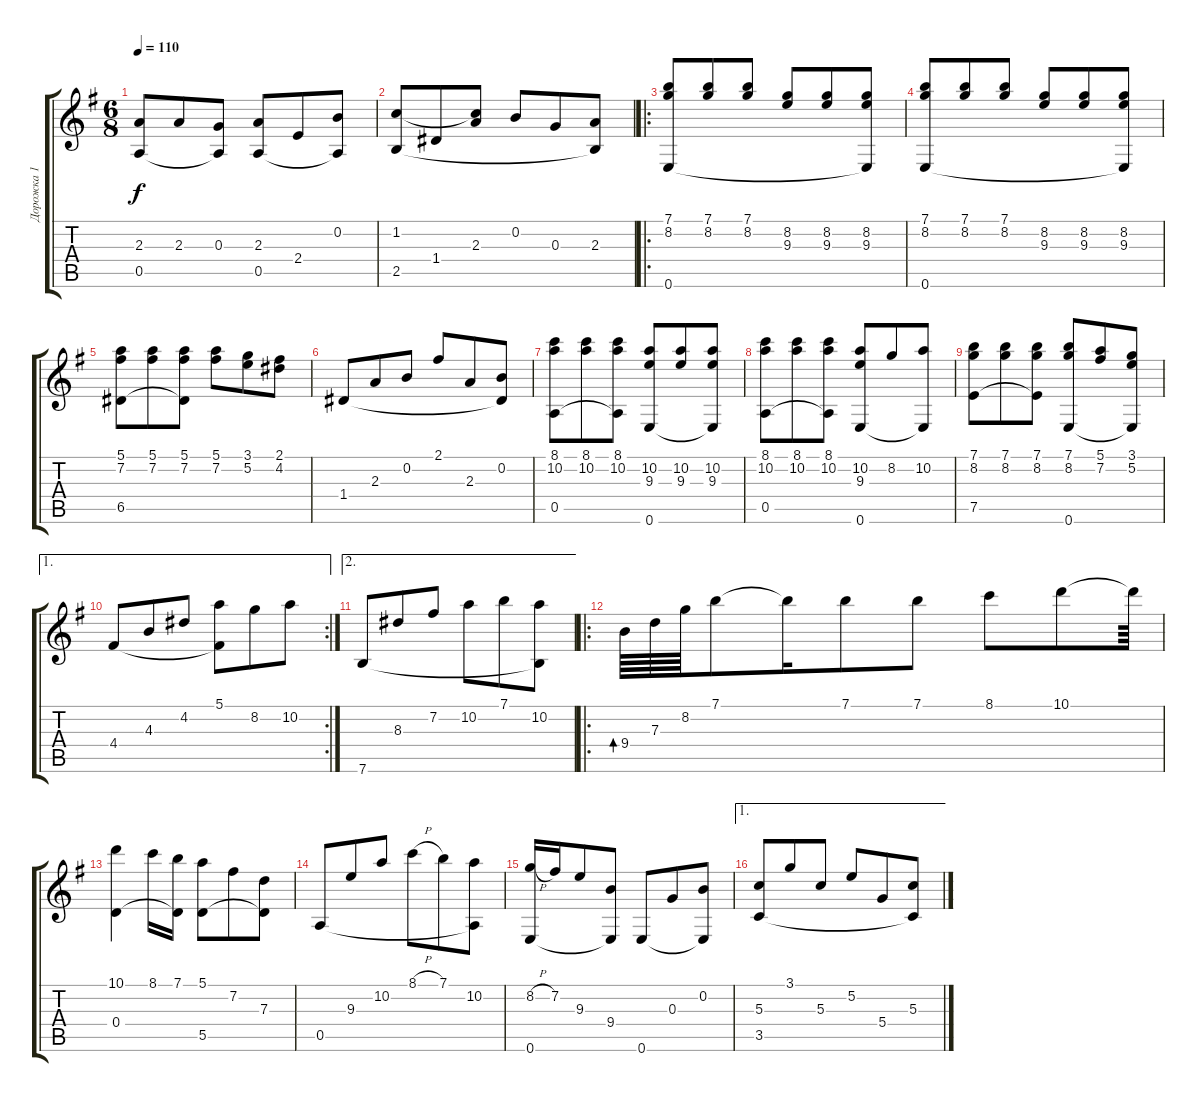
\track ("Дорожка 1" "Дорожка 1") {instrument acousticguitarnylon}
\staff {score tabs}
\tuning (E4 B3 G3 D3 A2 E2) {hide}
\ts (6 8)
\tempo 110
\clef g2
\ks eminor
(2.3 0.5).8{dy f} 2.3.8 (0.3 0.5{t}).8 (2.3 0.5).8 2.4.8 (0.2 0.5{t}).8 |
(1.2 2.5).8 1.4.8 (1.2{t} 2.3).8 0.2.8 0.3.8 (2.3 2.5{t}).8 |
\ro
(7.1 8.2 0.6).8 (7.1 8.2).8 (7.1 8.2).8 (8.2 9.3).8 (8.2 9.3).8 (8.2 9.3 0.6{t}).8 |
(7.1 8.2 0.6).8 (7.1 8.2).8 (7.1 8.2).8 (8.2 9.3).8 (8.2 9.3).8 (8.2 9.3 0.6{t}).8 |
(5.1 7.2 6.5).8 (5.1 7.2).8 (5.1 7.2 6.5{t}).8 (5.1 7.2).8 (3.1 5.2).8 (2.1 4.2).8 |
1.4.8 2.3.8 0.2.8 2.1.8 2.3.8 (0.2 1.4{t}).8 |
(8.1 10.2 0.5).8 (8.1 10.2).8 (8.1 10.2 0.5{t}).8 (10.2 9.3 0.6).8 (10.2 9.3).8 (10.2 9.3 0.6{t}).8 |
(8.1 10.2 0.5).8 (8.1 10.2).8 (8.1 10.2 0.5{t}).8 (10.2 9.3 0.6).8 8.2.8 (10.2 0.6{t}).8 |
(7.1 8.2 7.5).8 (7.1 8.2).8 (7.1 8.2 7.5{t}).8 (7.1 8.2 0.6).8 (5.1 7.2).8 (3.1 5.2 0.6{t}).8 |
\ae 1
\rc 2
4.4.8 4.3.8 4.2.8 (5.1 4.4{t}).8 8.2.8 10.2.8 |
\ae 2
7.6.8 8.3.8 7.2.8 10.2.8 7.1.8 (10.2 7.6{t}).8 |
\ro
9.4.64{bd 30} 7.3.64 8.2.64 7.1.8 7.1{t}.16 7.1.8 7.1.8 8.1.8 10.1.8 10.1{t}.64 |
(10.1 0.4).4 8.1.16 (7.1 0.4{t}).16 (5.1 5.5).8 7.2.8 (7.3 5.5{t}).8 |
0.5.8 9.3.8 10.2.8 8.1{h}.8 7.1.8 (10.2 0.5{t}).8 |
(8.2{h} 0.6).16 7.2.16 9.3.8 (9.4 0.6{t}).8 0.6.8 0.3.8 (0.2 0.6{t}).8 |
\ae 1
(5.3 3.5).8 3.1.8 5.3.8 5.2.8 5.4.8 (5.3 3.5{t}).8
